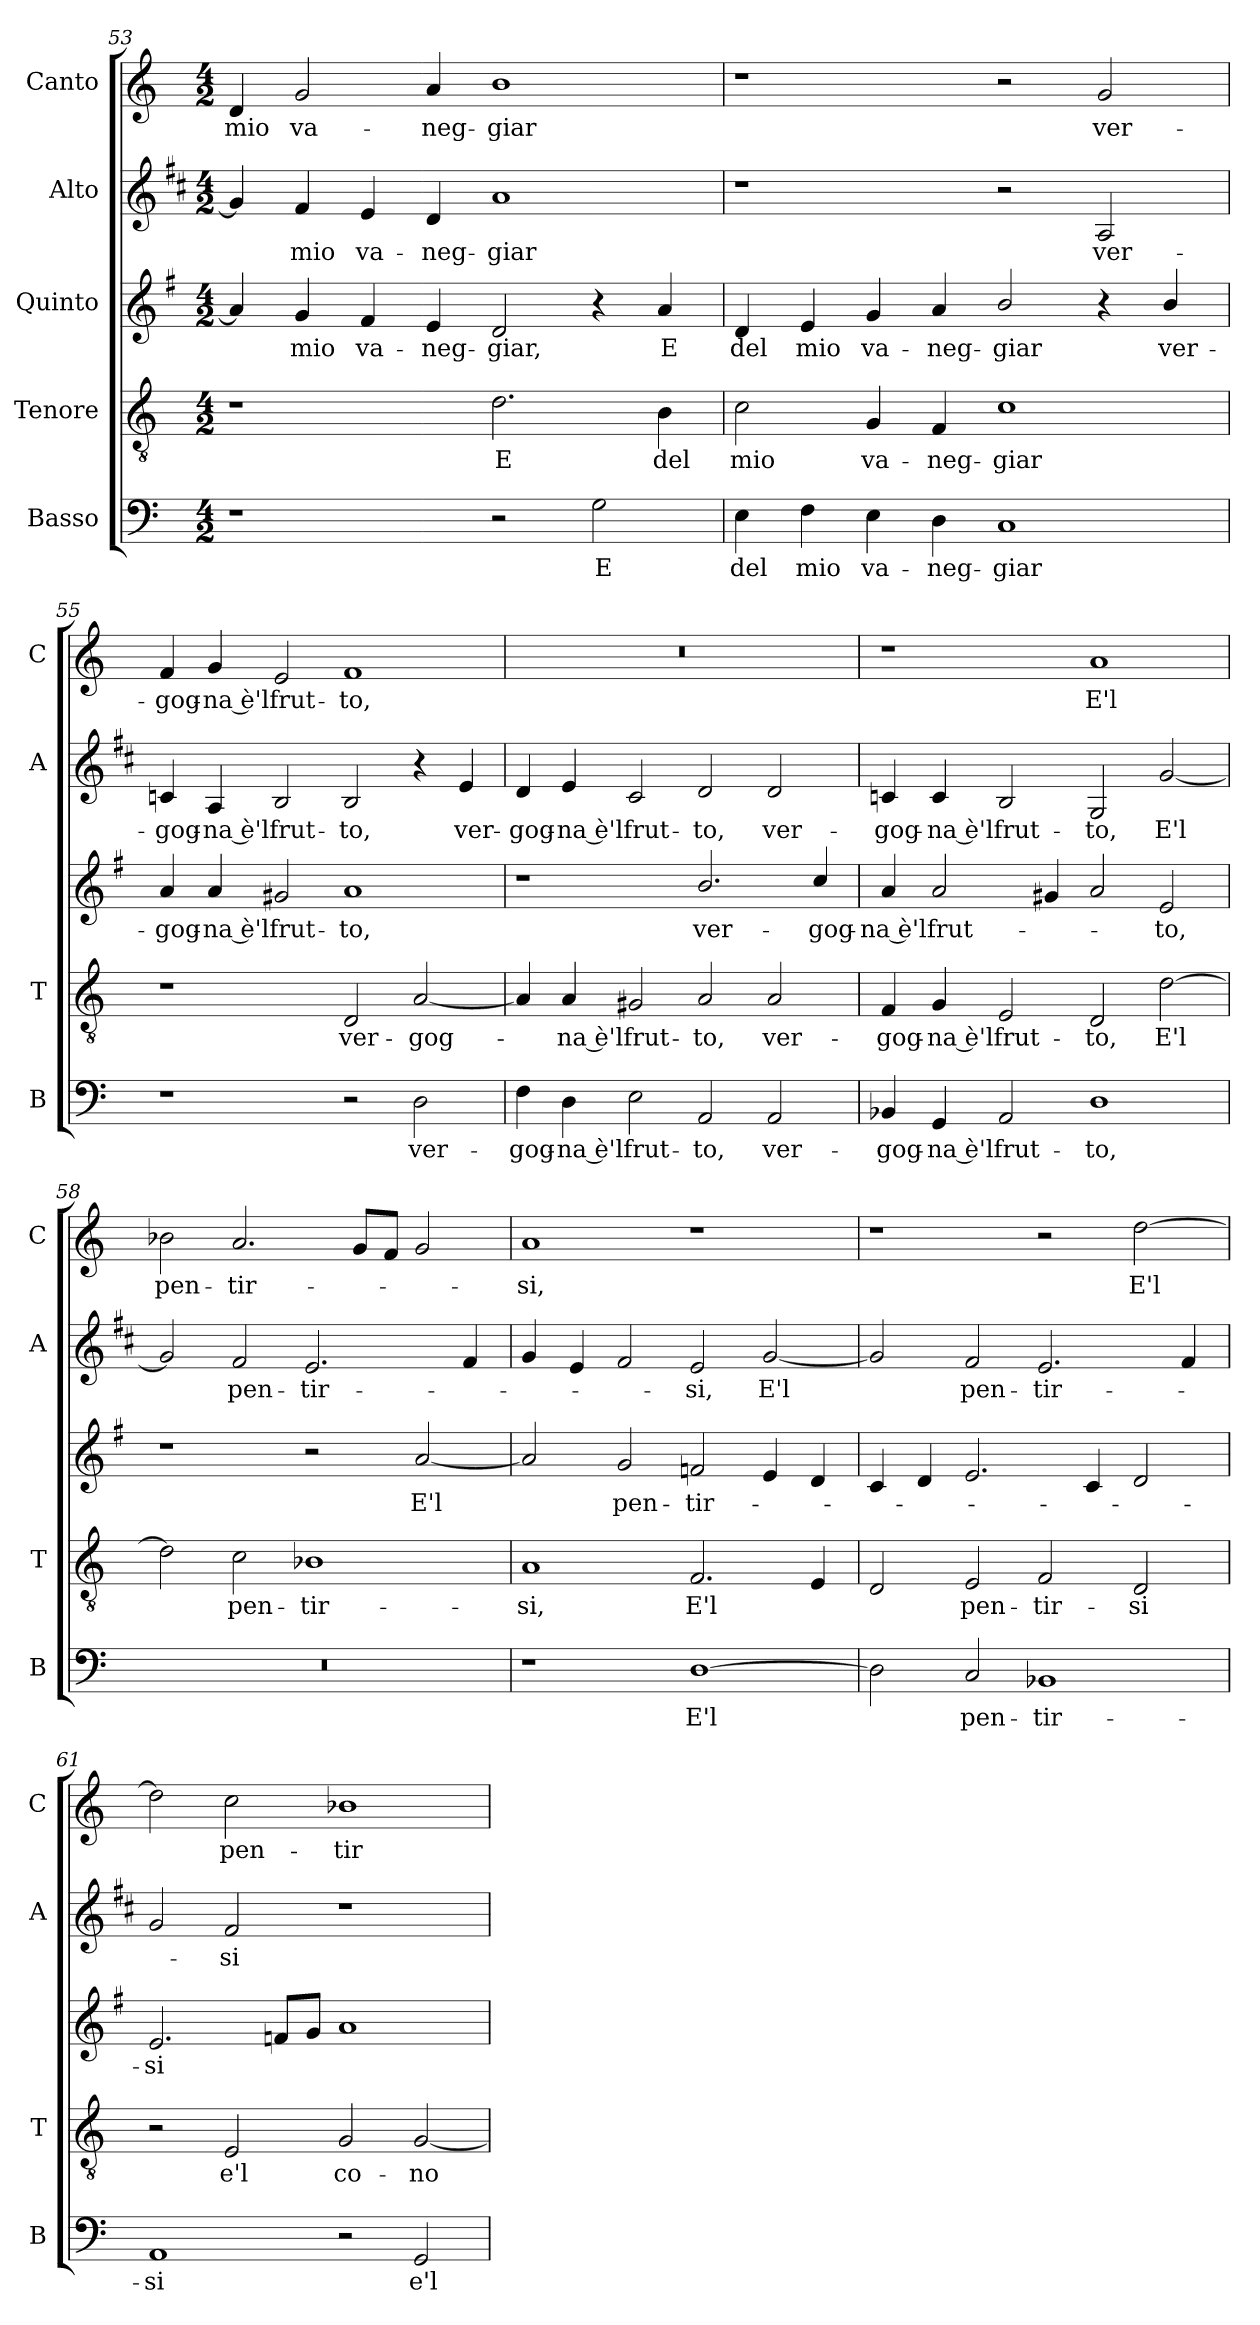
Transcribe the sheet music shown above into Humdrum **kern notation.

**kern	**text	**kern	**text	**kern	**text	**kern	**text	**kern	**text
*part5	*part5	*part4	*part4	*part3	*part3	*part2	*part2	*part1	*part1
*staff5	*staff5	*staff4	*staff4	*staff3	*staff3	*staff2	*staff2	*staff1	*staff1
*I"Basso	*	*I"Tenore	*	*I"Quinto	*	*I"Alto	*	*I"Canto	*
*I'B	*	*I'T	*	*	*	*I'A	*	*I'C	*
*clefF4	*	*clefGv2	*	*clefG2	*	*clefG2	*	*clefG2	*
*	*	*	*	*ITrd4c7	*	*ITrd1c2	*	*	*
*k[]	*	*k[]	*	*k[]	*	*k[]	*	*k[]	*
*C:	*	*C:	*	*C:	*	*C:	*	*C:	*
*M4/2	*	*M4/2	*	*M4/2	*	*M4/2	*	*M4/2	*
=53	=53	=53	=53	=53	=53	=53	=53	=53	=53
!	!	!	!	!	!	!	!	!	!LO:LY:b
1r	.	1r	.	4d/]	.	4f/]	.	4d/	mio
!	!	!	!	!	!LO:LY:b	!	!LO:LY:b	!	!LO:LY:b
.	.	.	.	4c/	mio	4e/	mio	2g/	va-
!	!	!	!	!	!LO:LY:b	!	!LO:LY:b	!	!
.	.	.	.	4B/	va-	4d/	va-	.	.
!	!	!	!	!	!LO:LY:b	!	!LO:LY:b	!	!LO:LY:b
.	.	.	.	4A/	-neg-	4c/	-neg-	4a/	-neg-
!	!	!	!LO:LY:b	!	!LO:LY:b	!	!LO:LY:b	!	!LO:LY:b
2r	.	2.d\	E	2G/	-giar,	1g	-giar	1b	-giar
!	!LO:LY:b	!	!	!	!	!	!	!	!
2G\	E	.	.	4r	.	.	.	.	.
!	!	!	!LO:LY:b	!	!LO:LY:b	!	!	!	!
.	.	4B\	del	4d/	E	.	.	.	.
=54	=54	=54	=54	=54	=54	=54	=54	=54	=54
!	!LO:LY:b	!	!LO:LY:b	!	!LO:LY:b	!	!	!	!
4E\	del	2c\	mio	4G/	del	1r	.	1r	.
!	!LO:LY:b	!	!	!	!LO:LY:b	!	!	!	!
4F\	mio	.	.	4A/	mio	.	.	.	.
!	!LO:LY:b	!	!LO:LY:b	!	!LO:LY:b	!	!	!	!
4E\	va-	4G/	va-	4c/	va-	.	.	.	.
!	!LO:LY:b	!	!LO:LY:b	!	!LO:LY:b	!	!	!	!
4D\	-neg-	4F/	-neg-	4d/	-neg-	.	.	.	.
!	!LO:LY:b	!	!LO:LY:b	!	!LO:LY:b	!	!	!	!
1C	-giar	1c	-giar	2e/	-giar	2r	.	2r	.
!	!	!	!	!	!	!	!LO:LY:b	!	!LO:LY:b
.	.	.	.	4r	.	2G/	ver-	2g/	ver-
!	!	!	!	!	!LO:LY:b	!	!	!	!
.	.	.	.	4e/	ver-	.	.	.	.
!!LO:PB:g=z
=55	=55	=55	=55	=55	=55	=55	=55	=55	=55
!	!	!	!	!	!LO:LY:b	!	!LO:LY:b	!	!LO:LY:b
1r	.	1r	.	4d/	-gog-	4B-X/	-gog-	4f/	-gog-
!	!	!	!	!	!LO:LY:b	!	!LO:LY:b	!	!LO:LY:b
.	.	.	.	4d/	-na è'l	4G/	-na è'l	4g/	-na è'l
!	!	!	!	!	!LO:LY:b	!	!LO:LY:b	!	!LO:LY:b
.	.	.	.	2c#X/	frut-	2A/	frut-	2e/	frut-
!	!	!	!LO:LY:b	!	!LO:LY:b	!	!LO:LY:b	!	!LO:LY:b
2r	.	2D/	ver-	1d	-to,	2A/	-to,	1f	-to,
!	!LO:LY:b	!	!LO:LY:b	!	!	!	!	!	!
2D\	ver-	[2A/	-gog-	.	.	4r	.	.	.
!	!	!	!	!	!	!	!LO:LY:b	!	!
.	.	.	.	.	.	4d/	ver-	.	.
=56	=56	=56	=56	=56	=56	=56	=56	=56	=56
!	!LO:LY:b	!	!	!	!	!	!LO:LY:b	!	!
4F\	-gog-	4A/]	.	1r	.	4c/	-gog-	0r	.
!	!LO:LY:b	!	!LO:LY:b	!	!	!	!LO:LY:b	!	!
4D\	-na è'l	4A/	-na è'l	.	.	4d/	-na è'l	.	.
!	!LO:LY:b	!	!LO:LY:b	!	!	!	!LO:LY:b	!	!
2E\	frut-	2G#X/	frut-	.	.	2B/	frut-	.	.
!	!LO:LY:b	!	!LO:LY:b	!	!LO:LY:b	!	!LO:LY:b	!	!
2AA/	-to,	2A/	-to,	2.e/	ver-	2c/	-to,	.	.
!	!LO:LY:b	!	!LO:LY:b	!	!	!	!LO:LY:b	!	!
2AA/	ver-	2A/	ver-	.	.	2c/	ver-	.	.
!	!	!	!	!	!LO:LY:b	!	!	!	!
.	.	.	.	4f/	-gog-	.	.	.	.
=57	=57	=57	=57	=57	=57	=57	=57	=57	=57
!	!LO:LY:b	!	!LO:LY:b	!	!LO:LY:b	!	!LO:LY:b	!	!
4BB-X/	-gog-	4F/	-gog-	4d/	-na è'l	4B-X/	-gog-	1r	.
!	!LO:LY:b	!	!LO:LY:b	!	!LO:LY:b	!	!LO:LY:b	!	!
4GG/	-na è'l	4G/	-na è'l	2d/	frut-	4B-/	-na è'l	.	.
!	!LO:LY:b	!	!LO:LY:b	!	!	!	!LO:LY:b	!	!
2AA/	frut-	2E/	frut-	.	.	2A/	frut-	.	.
.	.	.	.	4c#X/	.	.	.	.	.
!	!LO:LY:b	!	!LO:LY:b	!	!	!	!LO:LY:b	!	!LO:LY:b
1D	-to,	2D/	-to,	2d/	.	2F/	-to,	1a	E'l
!	!	!	!LO:LY:b	!	!LO:LY:b	!	!LO:LY:b	!	!
.	.	[2d\	E'l	2A/	-to,	[2f/	E'l	.	.
=58	=58	=58	=58	=58	=58	=58	=58	=58	=58
!	!	!	!	!	!	!	!	!	!LO:LY:b
0r	.	2d\]	.	1r	.	2f/]	.	2b-X\	pen-
!	!	!	!LO:LY:b	!	!	!	!LO:LY:b	!	!LO:LY:b
.	.	2c\	pen-	.	.	2e/	pen-	2.a/	-tir-
!	!	!	!LO:LY:b	!	!	!	!LO:LY:b	!	!
.	.	1B-X	-tir-	2r	.	2.d/	-tir-	.	.
.	.	.	.	.	.	.	.	8g/L	.
.	.	.	.	.	.	.	.	8f/J	.
!	!	!	!	!	!LO:LY:b	!	!	!	!
.	.	.	.	[2d/	E'l	.	.	2g/	.
.	.	.	.	.	.	4e/	.	.	.
=59	=59	=59	=59	=59	=59	=59	=59	=59	=59
!	!	!	!LO:LY:b	!	!	!	!	!	!LO:LY:b
1r	.	1A	-si,	2d/]	.	4f/	.	1a	-si,
.	.	.	.	.	.	4d/	.	.	.
!	!	!	!	!	!LO:LY:b	!	!	!	!
.	.	.	.	2c/	pen-	2e/	.	.	.
!	!LO:LY:b	!	!LO:LY:b	!	!LO:LY:b	!	!LO:LY:b	!	!
[1D	E'l	2.F/	E'l	2B-X/	-tir-	2d/	-si,	1r	.
!	!	!	!	!	!	!	!LO:LY:b	!	!
.	.	.	.	4A/	.	[2f/	E'l	.	.
.	.	4E/	.	4G/	.	.	.	.	.
!!LO:LB:g=z
=60	=60	=60	=60	=60	=60	=60	=60	=60	=60
2D\]	.	2D/	.	4F/	.	2f/]	.	1r	.
.	.	.	.	4G/	.	.	.	.	.
!	!LO:LY:b	!	!LO:LY:b	!	!	!	!LO:LY:b	!	!
2C/	pen-	2E/	pen-	2.A/	.	2e/	pen-	.	.
!	!LO:LY:b	!	!LO:LY:b	!	!	!	!LO:LY:b	!	!
1BB-X	-tir-	2F/	-tir-	.	.	2.d/	-tir-	2r	.
.	.	.	.	4F/	.	.	.	.	.
!	!	!	!LO:LY:b	!	!	!	!	!	!LO:LY:b
.	.	2D/	-si	2G/	.	.	.	[2dd\	E'l
.	.	.	.	.	.	4e/	.	.	.
=61	=61	=61	=61	=61	=61	=61	=61	=61	=61
!	!LO:LY:b	!	!	!	!LO:LY:b	!	!	!	!
1AA	-si	2r	.	2.A/	-si	2f/	.	2dd\]	.
!	!	!	!LO:LY:b	!	!	!	!LO:LY:b	!	!LO:LY:b
.	.	2E/	e'l	.	.	2e/	-si	2cc\	pen-
.	.	.	.	8B-X/L	.	.	.	.	.
.	.	.	.	8c/J	.	.	.	.	.
!	!	!	!LO:LY:b	!	!	!	!	!	!LO:LY:b
2r	.	2G/	co-	1d	.	1r	.	1b-X	-tir-
!	!LO:LY:b	!	!LO:LY:b	!	!	!	!	!	!
2GG/	e'l	[2G/	-no-	.	.	.	.	.	.
=	=	=	=	=	=	=	=	=	=
*-	*-	*-	*-	*-	*-	*-	*-	*-	*-
